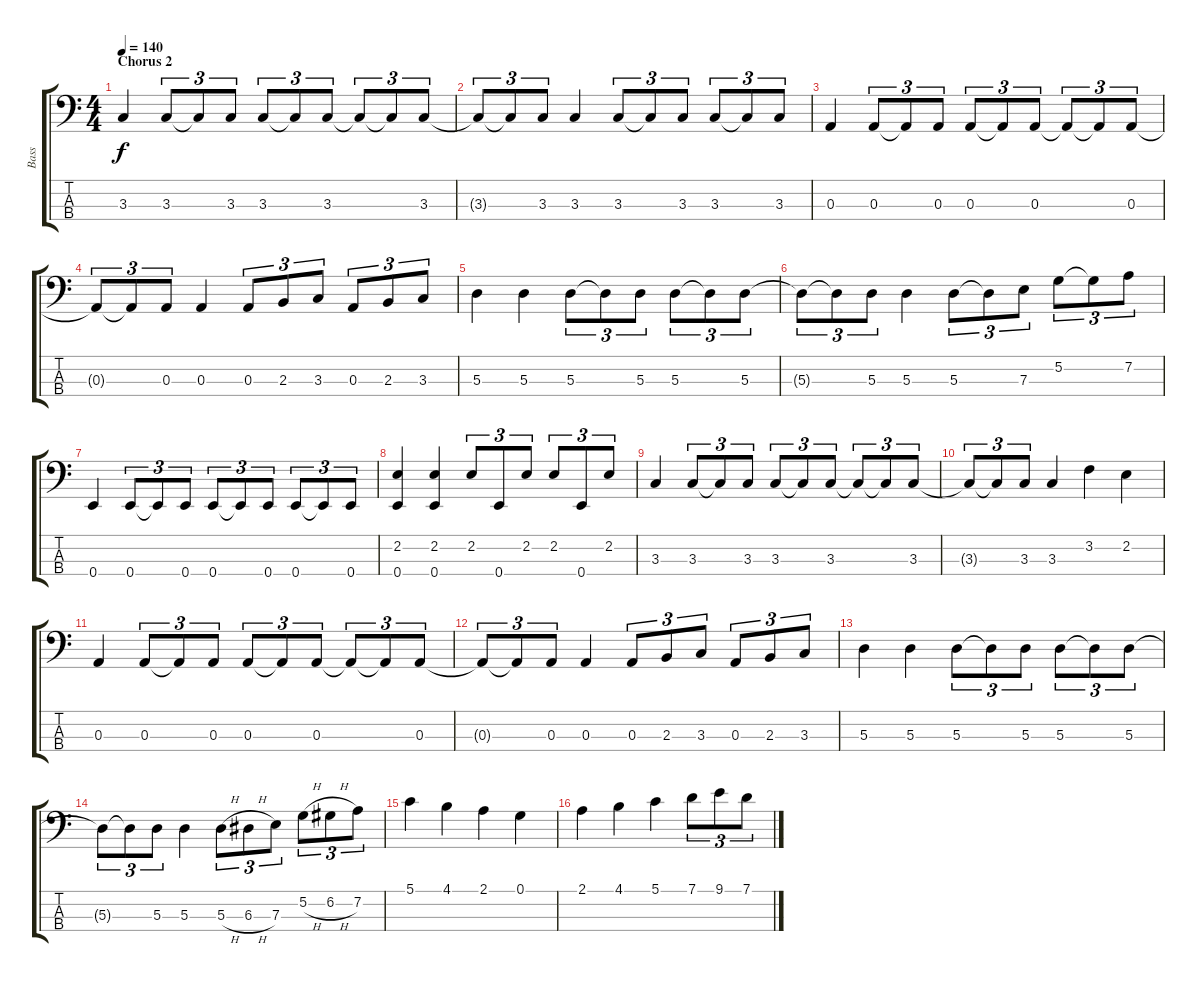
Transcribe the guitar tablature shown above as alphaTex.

\track ("Bass" "Bass") {instrument acousticbass}
\staff {score tabs}
\tuning (G2 D2 A1 E1) {hide}
\ts (4 4)
\section ("" "Chorus 2")
\tempo 140
\clef f4
\ks c
3.3.4{dy f} 3.3.8{tu (3 2)} 3.3{t}.8{tu (3 2)} 3.3.8{tu (3 2)} 3.3.8{tu (3 2)} 3.3{t}.8{tu (3 2)} 3.3.8{tu (3 2)} 3.3{t}.8{tu (3 2)} 3.3{t}.8{tu (3 2)} 3.3.8{tu (3 2)} |
3.3{t}.8{tu (3 2)} 3.3{t}.8{tu (3 2)} 3.3.8{tu (3 2)} 3.3.4 3.3.8{tu (3 2)} 3.3{t}.8{tu (3 2)} 3.3.8{tu (3 2)} 3.3.8{tu (3 2)} 3.3{t}.8{tu (3 2)} 3.3.8{tu (3 2)} |
0.3.4 0.3.8{tu (3 2)} 0.3{t}.8{tu (3 2)} 0.3.8{tu (3 2)} 0.3.8{tu (3 2)} 0.3{t}.8{tu (3 2)} 0.3.8{tu (3 2)} 0.3{t}.8{tu (3 2)} 0.3{t}.8{tu (3 2)} 0.3.8{tu (3 2)} |
0.3{t}.8{tu (3 2)} 0.3{t}.8{tu (3 2)} 0.3.8{tu (3 2)} 0.3.4 0.3.8{tu (3 2)} 2.3.8{tu (3 2)} 3.3.8{tu (3 2)} 0.3.8{tu (3 2)} 2.3.8{tu (3 2)} 3.3.8{tu (3 2)} |
5.3.4 5.3.4 5.3.8{tu (3 2)} 5.3{t}.8{tu (3 2)} 5.3.8{tu (3 2)} 5.3.8{tu (3 2)} 5.3{t}.8{tu (3 2)} 5.3.8{tu (3 2)} |
5.3{t}.8{tu (3 2)} 5.3{t}.8{tu (3 2)} 5.3.8{tu (3 2)} 5.3.4 5.3.8{tu (3 2)} 5.3{t}.8{tu (3 2)} 7.3.8{tu (3 2)} 5.2.8{tu (3 2)} 5.2{t}.8{tu (3 2)} 7.2.8{tu (3 2)} |
0.4.4 0.4.8{tu (3 2)} 0.4{t}.8{tu (3 2)} 0.4.8{tu (3 2)} 0.4.8{tu (3 2)} 0.4{t}.8{tu (3 2)} 0.4.8{tu (3 2)} 0.4.8{tu (3 2)} 0.4{t}.8{tu (3 2)} 0.4.8{tu (3 2)} |
(2.2 0.4).4 (2.2 0.4).4 2.2.8{tu (3 2)} 0.4.8{tu (3 2)} 2.2.8{tu (3 2)} 2.2.8{tu (3 2)} 0.4.8{tu (3 2)} 2.2.8{tu (3 2)} |
3.3.4 3.3.8{tu (3 2)} 3.3{t}.8{tu (3 2)} 3.3.8{tu (3 2)} 3.3.8{tu (3 2)} 3.3{t}.8{tu (3 2)} 3.3.8{tu (3 2)} 3.3{t}.8{tu (3 2)} 3.3{t}.8{tu (3 2)} 3.3.8{tu (3 2)} |
3.3{t}.8{tu (3 2)} 3.3{t}.8{tu (3 2)} 3.3.8{tu (3 2)} 3.3.4 3.2.4 2.2.4 |
0.3.4 0.3.8{tu (3 2)} 0.3{t}.8{tu (3 2)} 0.3.8{tu (3 2)} 0.3.8{tu (3 2)} 0.3{t}.8{tu (3 2)} 0.3.8{tu (3 2)} 0.3{t}.8{tu (3 2)} 0.3{t}.8{tu (3 2)} 0.3.8{tu (3 2)} |
0.3{t}.8{tu (3 2)} 0.3{t}.8{tu (3 2)} 0.3.8{tu (3 2)} 0.3.4 0.3.8{tu (3 2)} 2.3.8{tu (3 2)} 3.3.8{tu (3 2)} 0.3.8{tu (3 2)} 2.3.8{tu (3 2)} 3.3.8{tu (3 2)} |
5.3.4 5.3.4 5.3.8{tu (3 2)} 5.3{t}.8{tu (3 2)} 5.3.8{tu (3 2)} 5.3.8{tu (3 2)} 5.3{t}.8{tu (3 2)} 5.3.8{tu (3 2)} |
5.3{t}.8{tu (3 2)} 5.3{t}.8{tu (3 2)} 5.3.8{tu (3 2)} 5.3.4 5.3{h}.8{tu (3 2)} 6.3{h}.8{tu (3 2)} 7.3.8{tu (3 2)} 5.2{h}.8{tu (3 2)} 6.2{h}.8{tu (3 2)} 7.2.8{tu (3 2)} |
5.1.4 4.1.4 2.1.4 0.1.4 |
2.1.4 4.1.4 5.1.4 7.1.8{tu (3 2)} 9.1.8{tu (3 2)} 7.1.8{tu (3 2)}
